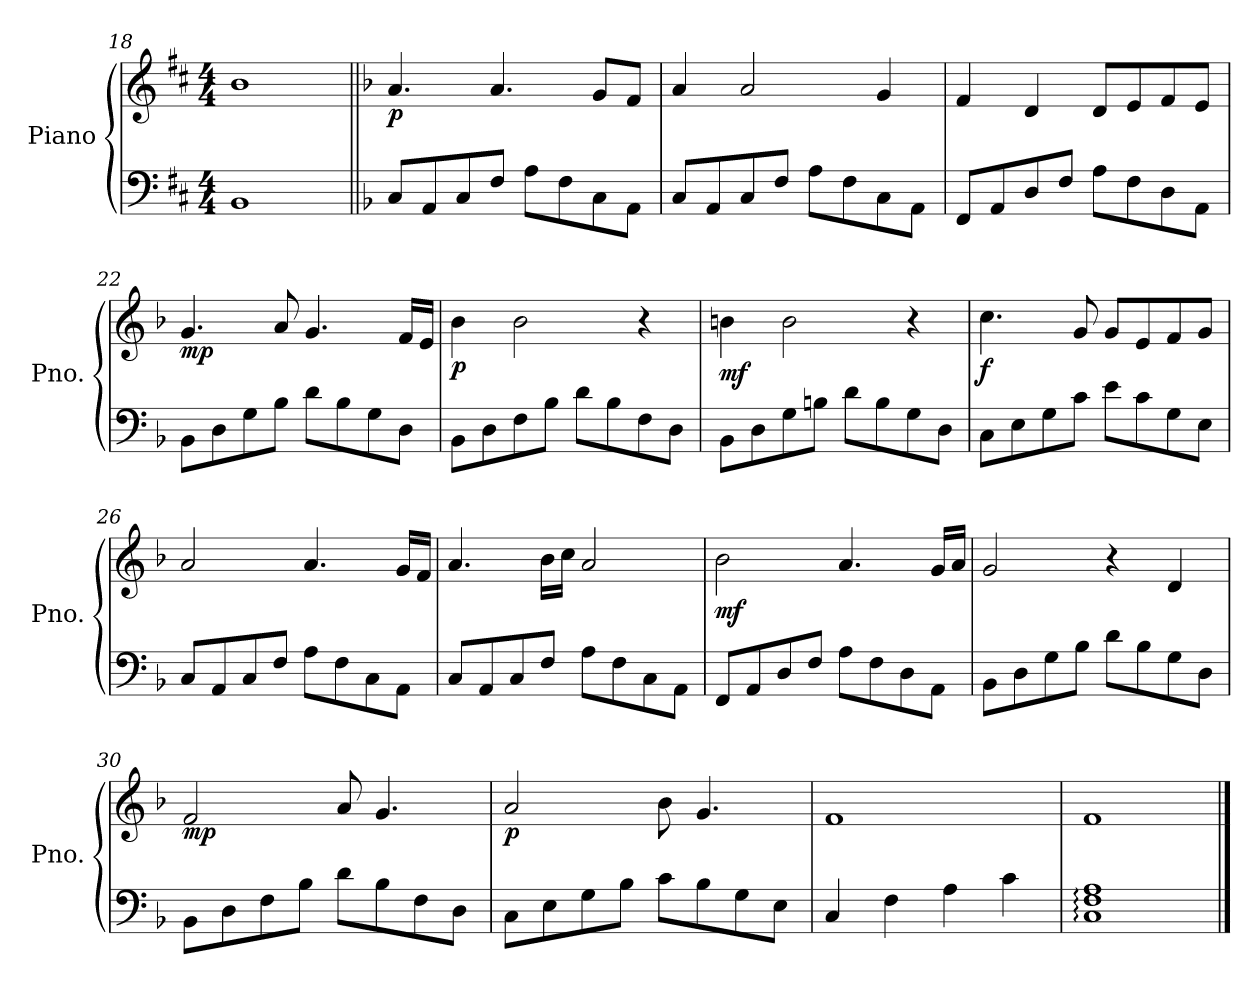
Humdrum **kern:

**kern	**kern	**dynam
*part1	*part1	*part1
*staff2	*staff1	*staff1/2
*I"Piano	*	*
*I'Pno.	*	*
*clefF4	*clefG2	*
*k[f#c#]	*k[f#c#]	*
*M4/4	*M4/4	*
=18	=18	=18
1BB	1b	.
=19||	=19||	=19||
*k[b-]	*k[b-]	*
!	!	!LO:DY:b
8C/L	4.a/	p
8AA/	.	.
8C/	.	.
8F/J	4.a/	.
8A\L	.	.
8F\	.	.
8C\	8g/L	.
8AA\J	8f/J	.
!!LO:LB:g=z
=20	=20	=20
8C/L	4a/	.
8AA/	.	.
8C/	2a/	.
8F/J	.	.
8A\L	.	.
8F\	.	.
8C\	4g/	.
8AA\J	.	.
=21	=21	=21
8FF/L	4f/	.
8AA/	.	.
8D/	4d/	.
8F/J	.	.
8A\L	8d/L	.
8F\	8e/	.
8D\	8f/	.
8AA\J	8e/J	.
=22	=22	=22
!	!	!LO:DY:b
8BB-\L	4.g/	mp
8D\	.	.
8G\	.	.
8B-\J	8a/	.
8d\L	4.g/	.
8B-\	.	.
8G\	.	.
8D\J	16f/LL	.
.	16e/JJ	.
=23	=23	=23
!	!	!LO:DY:b
8BB-\L	4b-\	p
8D\	.	.
8F\	2b-\	.
8B-\J	.	.
8d\L	.	.
8B-\	.	.
8F\	4r	.
8D\J	.	.
=24	=24	=24
!	!	!LO:DY:b
8BB-\L	4bn\	mf
8D\	.	.
8G\	2b\	.
8Bn\J	.	.
8d\L	.	.
8B\	.	.
8G\	4r	.
8D\J	.	.
!!LO:LB:g=z
=25	=25	=25
!	!	!LO:DY:b
8C\L	4.cc\	f
8E\	.	.
8G\	.	.
8c\J	8g/	.
8e\L	8g/L	.
8c\	8e/	.
8G\	8f/	.
8E\J	8g/J	.
=26	=26	=26
8C/L	2a/	.
8AA/	.	.
8C/	.	.
8F/J	.	.
8A\L	4.a/	.
8F\	.	.
8C\	.	.
8AA\J	16g/LL	.
.	16f/JJ	.
=27	=27	=27
8C/L	4.a/	.
8AA/	.	.
8C/	.	.
8F/J	16b-\LL	.
.	16cc\JJ	.
8A\L	2a/	.
8F\	.	.
8C\	.	.
8AA\J	.	.
=28	=28	=28
!	!	!LO:DY:b
8FF/L	2b-\	mf
8AA/	.	.
8D/	.	.
8F/J	.	.
8A\L	4.a/	.
8F\	.	.
8D\	.	.
8AA\J	16g/LL	.
.	16a/JJ	.
=29	=29	=29
8BB-\L	2g/	.
8D\	.	.
8G\	.	.
8B-\J	.	.
8d\L	4r	.
8B-\	.	.
8G\	4d/	.
8D\J	.	.
!!LO:PB:g=z
=30	=30	=30
!	!	!LO:DY:b
8BB-\L	2f/	mp
8D\	.	.
8F\	.	.
8B-\J	.	.
8d\L	8a/	.
8B-\	4.g/	.
8F\	.	.
8D\J	.	.
=31	=31	=31
!	!	!LO:DY:b
8C\L	2a/	p
8E\	.	.
8G\	.	.
8B-\J	.	.
8c\L	8b-\	.
8B-\	4.g/	.
8G\	.	.
8E\J	.	.
=32	=32	=32
4C/	1f	.
4F\	.	.
4A\	.	.
4c\	.	.
=33	=33	=33
1C: 1F: 1A:	1f:	.
==	==	==
*-	*-	*-
